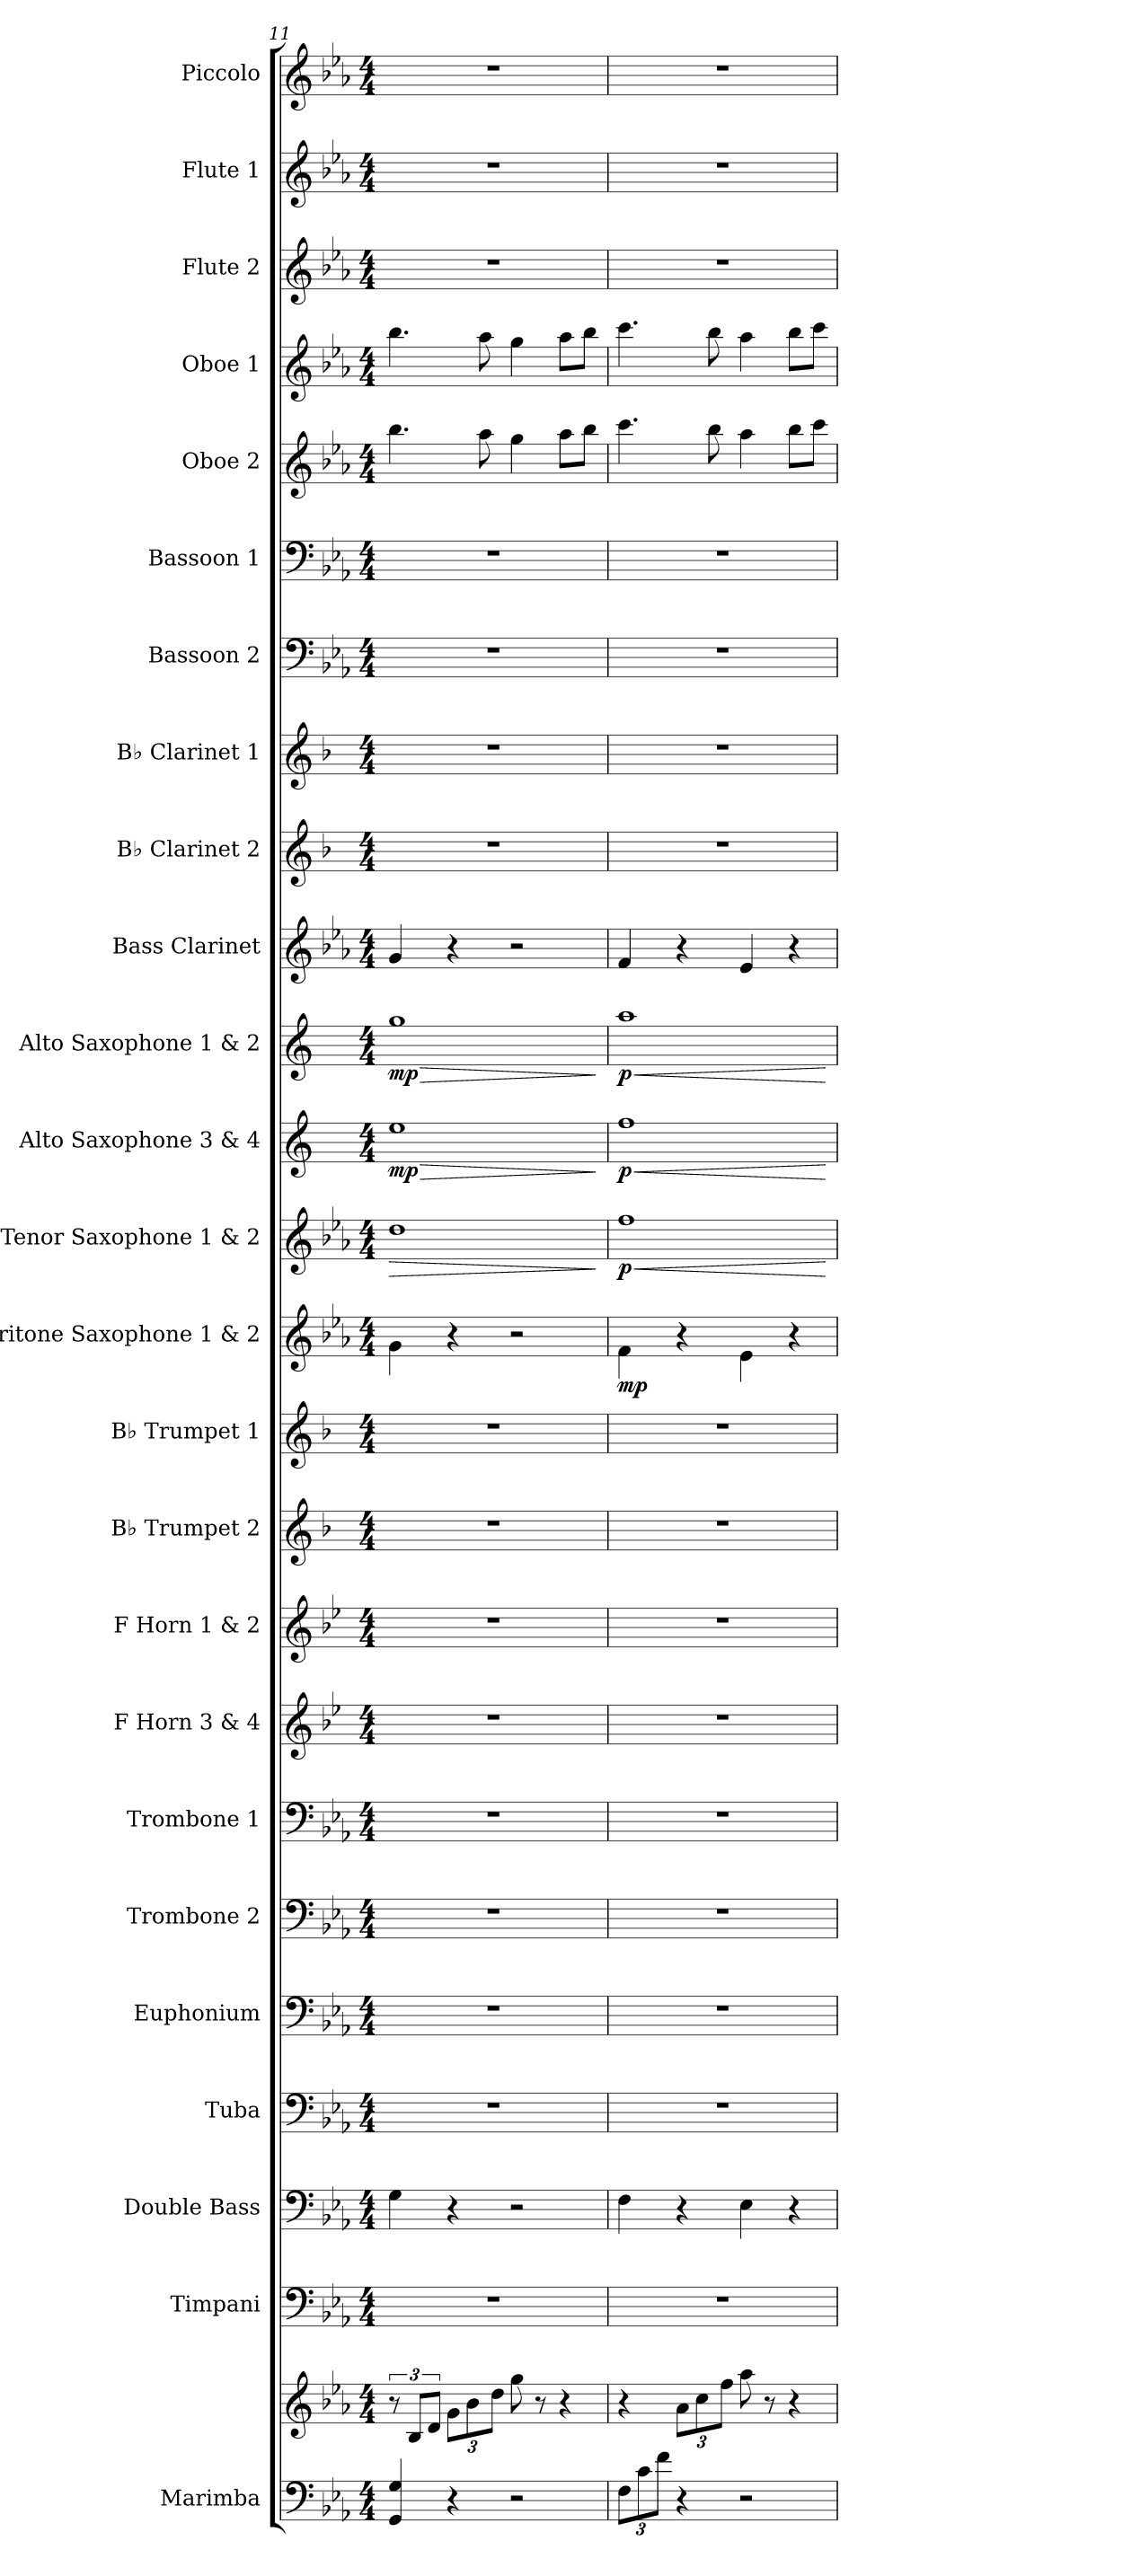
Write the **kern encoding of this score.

**kern	**kern	**kern	**kern	**kern	**kern	**kern	**kern	**kern	**kern	**kern	**kern	**kern	**dynam	**kern	**dynam	**kern	**dynam	**kern	**dynam	**kern	**kern	**kern	**kern	**kern	**kern	**kern	**kern	**kern	**kern
*part25	*part25	*part24	*part23	*part22	*part21	*part20	*part19	*part18	*part17	*part16	*part15	*part14	*part14	*part13	*part13	*part12	*part12	*part11	*part11	*part10	*part9	*part8	*part7	*part6	*part5	*part4	*part3	*part2	*part1
*staff26	*staff25	*staff24	*staff23	*staff22	*staff21	*staff20	*staff19	*staff18	*staff17	*staff16	*staff15	*staff14	*staff14	*staff13	*staff13	*staff12	*staff12	*staff11	*staff11	*staff10	*staff9	*staff8	*staff7	*staff6	*staff5	*staff4	*staff3	*staff2	*staff1
*I"Marimba	*	*I"Timpani	*I"Double Bass	*I"Tuba	*I"Euphonium	*I"Trombone 2	*I"Trombone 1	*I"F Horn 3 &amp; 4	*I"F Horn 1 &amp; 2	*I"B♭ Trumpet 2	*I"B♭ Trumpet 1	*I"Baritone Saxophone 1 &amp; 2	*	*I"Tenor Saxophone 1 &amp; 2	*	*I"Alto Saxophone 3 &amp; 4	*	*I"Alto Saxophone 1 &amp; 2	*	*I"Bass Clarinet	*I"B♭ Clarinet 2	*I"B♭ Clarinet 1	*I"Bassoon 2	*I"Bassoon 1	*I"Oboe 2	*I"Oboe 1	*I"Flute 2	*I"Flute 1	*I"Piccolo
*I'Mrm.	*	*I'Timp.	*I'Db.	*I'Tba.	*I'Euph.	*I'Tbn. 2	*I'Tbn. 1	*I'F Hn. 3 4	*I'F Hn. 1 2	*I'B♭ Tpt. 2	*I'B♭ Tpt. 1	*I'Bar. Sax. 1 2	*	*I'T. Sax. 1 2	*	*I'A. Sax. 3 4	*	*I'A. Sax. 1 2	*	*I'B. Cl.	*I'B♭ Cl. 2	*I'B♭ Cl. 1	*I'Bsn. 2	*I'Bsn. 1	*I'Ob. 2	*I'Ob. 1	*I'Fl. 2	*I'Fl. 1	*I'Picc.
*clefF4	*clefG2	*clefF4	*clefF4	*clefF4	*clefF4	*clefF4	*clefF4	*clefG2	*clefG2	*clefG2	*clefG2	*clefG2	*	*clefG2	*	*clefG2	*	*clefG2	*	*clefG2	*clefG2	*clefG2	*clefF4	*clefF4	*clefG2	*clefG2	*clefG2	*clefG2	*clefG2
*	*	*	*ITrd7c12	*	*	*	*	*ITrd4c7	*ITrd4c7	*ITrd1c2	*ITrd1c2	*ITrd12c21	*	*ITrd8c14	*	*ITrd5c9	*	*ITrd5c9	*	*ITrd8c14	*ITrd1c2	*ITrd1c2	*	*	*	*	*	*	*ITrd-7c-12
*k[b-e-a-]	*k[b-e-a-]	*k[b-e-a-]	*k[b-e-a-]	*k[b-e-a-]	*k[b-e-a-]	*k[b-e-a-]	*k[b-e-a-]	*k[b-e-a-]	*k[b-e-a-]	*k[b-e-a-]	*k[b-e-a-]	*k[b-e-a-]	*	*k[b-e-a-]	*	*k[b-e-a-]	*	*k[b-e-a-]	*	*k[b-e-a-]	*k[b-e-a-]	*k[b-e-a-]	*k[b-e-a-]	*k[b-e-a-]	*k[b-e-a-]	*k[b-e-a-]	*k[b-e-a-]	*k[b-e-a-]	*k[b-e-a-]
*M4/4	*M4/4	*M4/4	*M4/4	*M4/4	*M4/4	*M4/4	*M4/4	*M4/4	*M4/4	*M4/4	*M4/4	*M4/4	*	*M4/4	*	*M4/4	*	*M4/4	*	*M4/4	*M4/4	*M4/4	*M4/4	*M4/4	*M4/4	*M4/4	*M4/4	*M4/4	*M4/4
=11	=11	=11	=11	=11	=11	=11	=11	=11	=11	=11	=11	=11	=11	=11	=11	=11	=11	=11	=11	=11	=11	=11	=11	=11	=11	=11	=11	=11	=11
!	!	!	!	!	!	!	!	!	!	!	!	!	!	!	!LO:HP:b	!	!LO:HP:b	!	!LO:HP:b	!	!	!	!	!	!	!	!	!	!
!	!	!	!	!	!	!	!	!	!	!	!	!	!	!	!	!	!LO:DY:n=1:b	!	!LO:DY:n=1:b	!	!	!	!	!	!	!	!	!	!
4GG/ 4G/	12r	1r	4GG\	1r	1r	1r	1r	1r	1r	1r	1r	4G\	.	1d	>	1g	> mp	1b-	> mp	4G/	1r	1r	1r	1r	4.bb-\	4.bb-\	1r	1r	1r
.	12B-/L	.	.	.	.	.	.	.	.	.	.	.	.	.	.	.	.	.	.	.	.	.	.	.	.	.	.	.	.
.	12d/J	.	.	.	.	.	.	.	.	.	.	.	.	.	.	.	.	.	.	.	.	.	.	.	.	.	.	.	.
*	*Xbrackettup	*	*	*	*	*	*	*	*	*	*	*	*	*	*	*	*	*	*	*	*	*	*	*	*	*	*	*	*
4r	12g\L	.	4r	.	.	.	.	.	.	.	.	4r	.	.	.	.	.	.	.	4r	.	.	.	.	.	.	.	.	.
.	12b-\	.	.	.	.	.	.	.	.	.	.	.	.	.	.	.	.	.	.	.	.	.	.	.	.	.	.	.	.
.	.	.	.	.	.	.	.	.	.	.	.	.	.	.	.	.	.	.	.	.	.	.	.	.	8aa-\	8aa-\	.	.	.
.	12dd\J	.	.	.	.	.	.	.	.	.	.	.	.	.	.	.	.	.	.	.	.	.	.	.	.	.	.	.	.
2r	8gg\	.	2r	.	.	.	.	.	.	.	.	2r	.	.	.	.	.	.	.	2r	.	.	.	.	4gg\	4gg\	.	.	.
.	8r	.	.	.	.	.	.	.	.	.	.	.	.	.	.	.	.	.	.	.	.	.	.	.	.	.	.	.	.
.	4r	.	.	.	.	.	.	.	.	.	.	.	.	.	.	.	.	.	.	.	.	.	.	.	8aa-\L	8aa-\L	.	.	.
.	.	.	.	.	.	.	.	.	.	.	.	.	.	.	.	.	.	.	.	.	.	.	.	.	8bb-\J	8bb-\J	.	.	.
.	.	.	.	.	.	.	.	.	.	.	.	.	.	.	]	.	]	.	]	.	.	.	.	.	.	.	.	.	.
=12	=12	=12	=12	=12	=12	=12	=12	=12	=12	=12	=12	=12	=12	=12	=12	=12	=12	=12	=12	=12	=12	=12	=12	=12	=12	=12	=12	=12	=12
*Xbrackettup	*	*	*	*	*	*	*	*	*	*	*	*	*	*	*	*	*	*	*	*	*	*	*	*	*	*	*	*	*
!	!	!	!	!	!	!	!	!	!	!	!	!	!LO:DY:b	!	!LO:HP:b	!	!LO:HP:b	!	!LO:HP:b	!	!	!	!	!	!	!	!	!	!
!	!	!	!	!	!	!	!	!	!	!	!	!	!	!	!LO:DY:n=1:b	!	!LO:DY:n=1:b	!	!LO:DY:n=1:b	!	!	!	!	!	!	!	!	!	!
12F\L	4r	1r	4FF\	1r	1r	1r	1r	1r	1r	1r	1r	4F\	mp	1f	< p	1a-	< p	1cc	< p	4F/	1r	1r	1r	1r	4.ccc\	4.ccc\	1r	1r	1r
12c\	.	.	.	.	.	.	.	.	.	.	.	.	.	.	.	.	.	.	.	.	.	.	.	.	.	.	.	.	.
12f\J	.	.	.	.	.	.	.	.	.	.	.	.	.	.	.	.	.	.	.	.	.	.	.	.	.	.	.	.	.
4r	12a-\L	.	4r	.	.	.	.	.	.	.	.	4r	.	.	.	.	.	.	.	4r	.	.	.	.	.	.	.	.	.
.	12cc\	.	.	.	.	.	.	.	.	.	.	.	.	.	.	.	.	.	.	.	.	.	.	.	.	.	.	.	.
.	.	.	.	.	.	.	.	.	.	.	.	.	.	.	.	.	.	.	.	.	.	.	.	.	8bb-\	8bb-\	.	.	.
.	12ff\J	.	.	.	.	.	.	.	.	.	.	.	.	.	.	.	.	.	.	.	.	.	.	.	.	.	.	.	.
2r	8aa-\	.	4EE-\	.	.	.	.	.	.	.	.	4E-\	.	.	.	.	.	.	.	4E-/	.	.	.	.	4aa-\	4aa-\	.	.	.
.	8r	.	.	.	.	.	.	.	.	.	.	.	.	.	.	.	.	.	.	.	.	.	.	.	.	.	.	.	.
.	4r	.	4r	.	.	.	.	.	.	.	.	4r	.	.	.	.	.	.	.	4r	.	.	.	.	8bb-\L	8bb-\L	.	.	.
.	.	.	.	.	.	.	.	.	.	.	.	.	.	.	.	.	.	.	.	.	.	.	.	.	8ccc\J	8ccc\J	.	.	.
.	.	.	.	.	.	.	.	.	.	.	.	.	.	.	[	.	[	.	[	.	.	.	.	.	.	.	.	.	.
=	=	=	=	=	=	=	=	=	=	=	=	=	=	=	=	=	=	=	=	=	=	=	=	=	=	=	=	=	=
*-	*-	*-	*-	*-	*-	*-	*-	*-	*-	*-	*-	*-	*-	*-	*-	*-	*-	*-	*-	*-	*-	*-	*-	*-	*-	*-	*-	*-	*-
